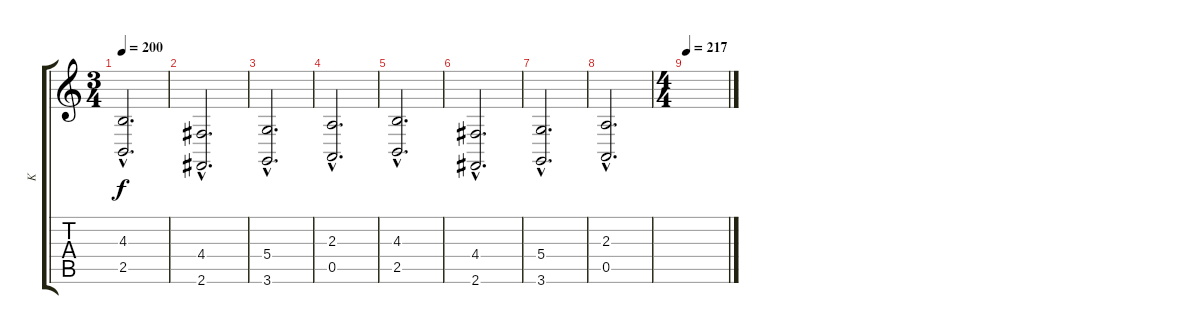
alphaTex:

\track ("K" "K") {instrument stringensemble1}
\staff {score tabs}
\tuning (E4 B3 G3 D3 A2 E2) {hide}
\ts (3 4)
\tempo 200
\clef g2
\ks c
(4.3{hac} 2.5{hac}).2{d dy f} |
(4.4{hac} 2.6{hac}).2{d} |
(5.4{hac} 3.6{hac}).2{d} |
(2.3{hac} 0.5{hac}).2{d} |
(4.3{hac} 2.5{hac}).2{d} |
(4.4{hac} 2.6{hac}).2{d} |
(5.4{hac} 3.6{hac}).2{d} |
(2.3{hac} 0.5{hac}).2{d} |
\ts (4 4)
\tempo 217
